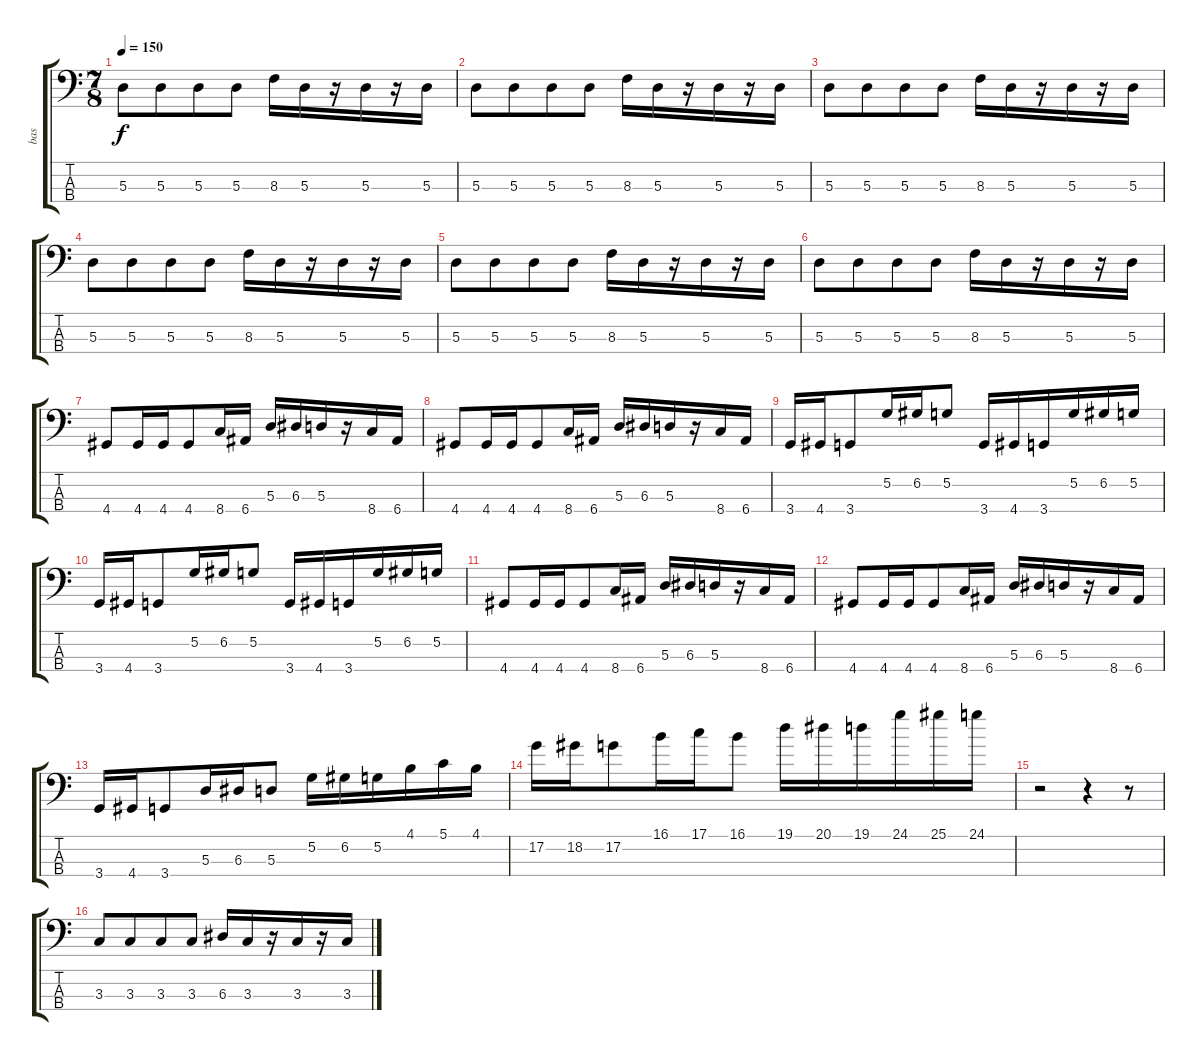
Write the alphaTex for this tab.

\track ("bas" "bas") {instrument electricbassfinger}
\staff {score tabs}
\tuning (G2 D2 A1 E1) {hide}
\ts (7 8)
\tempo 150
\clef f4
\ks c
5.3.8{dy f} 5.3.8 5.3.8 5.3.8 8.3.16 5.3.16 r.16 5.3.16 r.16 5.3.16 |
5.3.8 5.3.8 5.3.8 5.3.8 8.3.16 5.3.16 r.16 5.3.16 r.16 5.3.16 |
5.3.8 5.3.8 5.3.8 5.3.8 8.3.16 5.3.16 r.16 5.3.16 r.16 5.3.16 |
5.3.8 5.3.8 5.3.8 5.3.8 8.3.16 5.3.16 r.16 5.3.16 r.16 5.3.16 |
5.3.8 5.3.8 5.3.8 5.3.8 8.3.16 5.3.16 r.16 5.3.16 r.16 5.3.16 |
5.3.8 5.3.8 5.3.8 5.3.8 8.3.16 5.3.16 r.16 5.3.16 r.16 5.3.16 |
4.4.8 4.4.16 4.4.16 4.4.8 8.4.16 6.4.16 5.3.16 6.3.16 5.3.16 r.16 8.4.16 6.4.16 |
4.4.8 4.4.16 4.4.16 4.4.8 8.4.16 6.4.16 5.3.16 6.3.16 5.3.16 r.16 8.4.16 6.4.16 |
3.4.16 4.4.16 3.4.8 5.2.16 6.2.16 5.2.8 3.4.16 4.4.16 3.4.16 5.2.16 6.2.16 5.2.16 |
3.4.16 4.4.16 3.4.8 5.2.16 6.2.16 5.2.8 3.4.16 4.4.16 3.4.16 5.2.16 6.2.16 5.2.16 |
4.4.8 4.4.16 4.4.16 4.4.8 8.4.16 6.4.16 5.3.16 6.3.16 5.3.16 r.16 8.4.16 6.4.16 |
4.4.8 4.4.16 4.4.16 4.4.8 8.4.16 6.4.16 5.3.16 6.3.16 5.3.16 r.16 8.4.16 6.4.16 |
3.4.16 4.4.16 3.4.8 5.3.16 6.3.16 5.3.8 5.2.16 6.2.16 5.2.16 4.1.16 5.1.16 4.1.16 |
17.2.16 18.2.16 17.2.8 16.1.16 17.1.16 16.1.8 19.1.16 20.1.16 19.1.16 24.1.16 25.1.16 24.1.16 |
r.2 r.4 r.8 |
3.3.8 3.3.8 3.3.8 3.3.8 6.3.16 3.3.16 r.16 3.3.16 r.16 3.3.16
